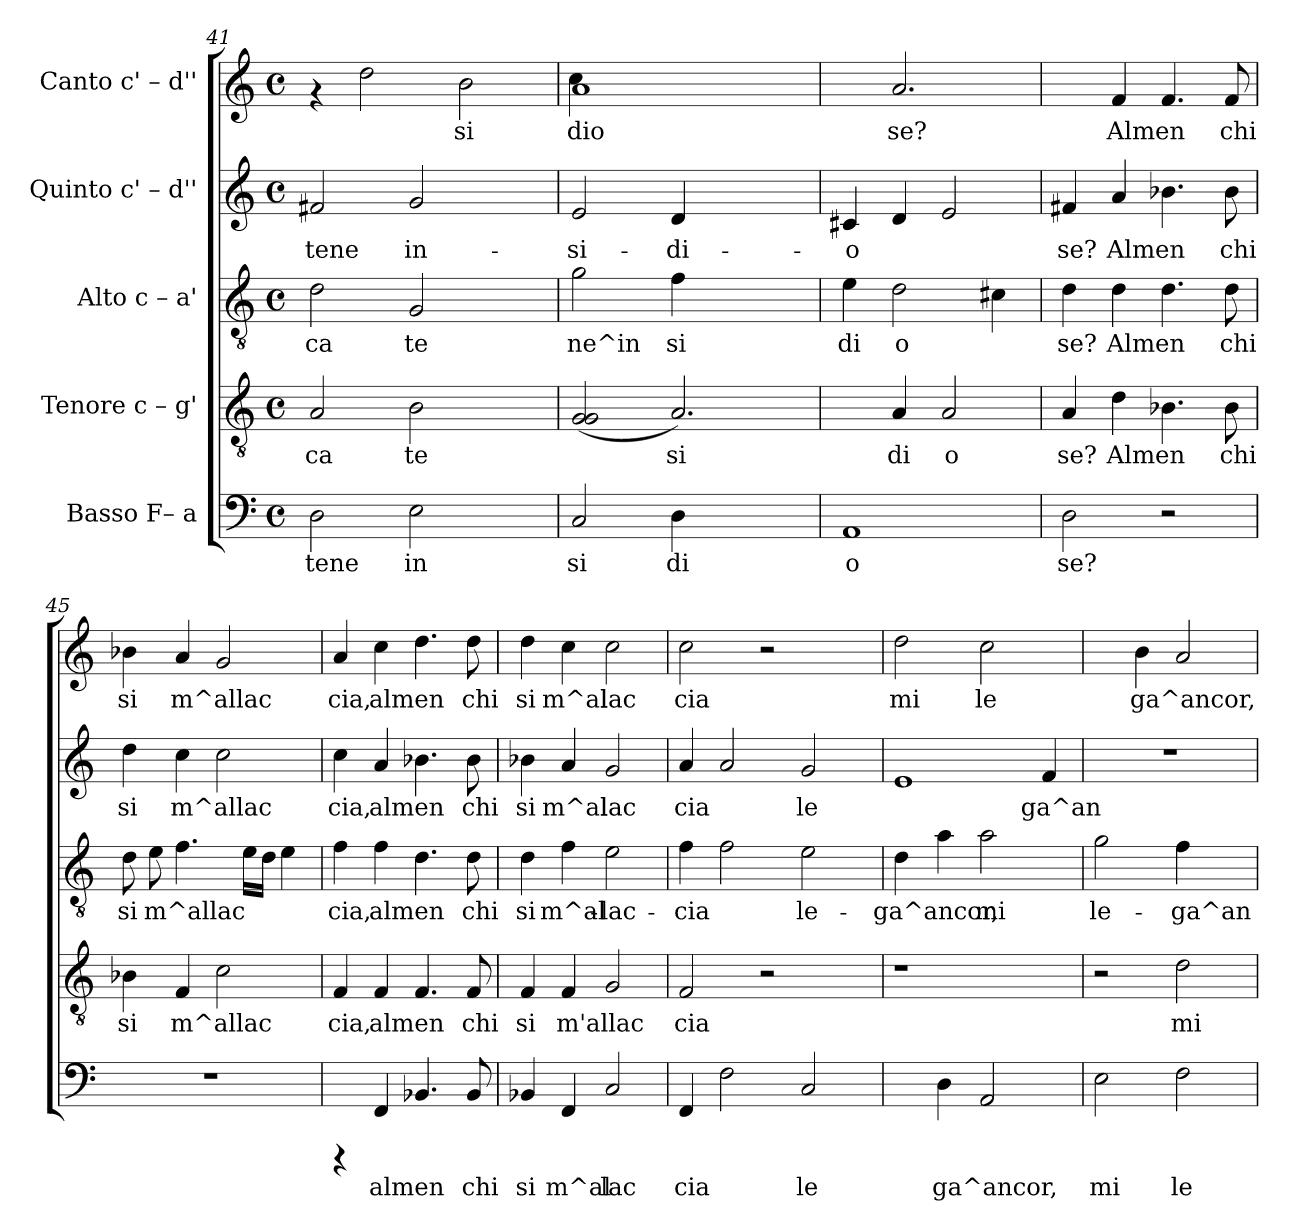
**kern	**text	**kern	**text	**kern	**text	**kern	**text	**kern	**text
*part5	*part5	*part4	*part4	*part3	*part3	*part2	*part2	*part1	*part1
*staff5	*staff5	*staff4	*staff4	*staff3	*staff3	*staff2	*staff2	*staff1	*staff1
*I"Basso  F– a	*	*I"Tenore  c – g'	*	*I"Alto  c – a'	*	*I"Quinto  c' – d''	*	*I"Canto  c' – d''	*
*clefF4	*	*clefGv2	*	*clefGv2	*	*clefG2	*	*clefG2	*
*k[]	*	*k[]	*	*k[]	*	*k[]	*	*k[]	*
*C:	*	*C:	*	*C:	*	*C:	*	*C:	*
*M4/4	*	*M4/4	*	*M4/4	*	*M4/4	*	*M4/4	*
*met(c)	*	*met(c)	*	*met(c)	*	*met(c)	*	*met(c)	*
=41	=41	=41	=41	=41	=41	=41	=41	=41	=41
!	!LO:LY:b:rj	!	!LO:LY:b:rj	!	!LO:LY:b:rj	!	!LO:LY:b:rj	!	!
2D\	tene	2A/	ca	2d\	ca	2f#X/	tene	4rf	.
.	.	.	.	.	.	.	.	2dd\	.
!	!LO:LY:b:rj	!	!LO:LY:b:rj	!	!LO:LY:b:rj	!	!LO:LY:b:rj	!	!
2E\	in	2B\	te	2G/	te	2g/	in-	.	.
!	!	!	!	!	!	!	!	!	!LO:LY:b:rj
.	.	.	.	.	.	.	.	2b\	-si
4ryy	.	4ryy	.	4ryy	.	4ryy	.	.	.
=42	=42	=42	=42	=42	=42	=42	=42	=42	=42
!	!LO:LY:b:rj	!	!	!	!LO:LY:b:rj	!	!LO:LY:b:rj	!	!LO:LY:b:rj
*	*	*	*	*	*	*	*	*^	*
2C/	si	(>2G/ 2G/	.	2g\	ne^in	2e/	-si-	1a	4cc\	dio
.	.	.	.	.	.	.	.	.	4ryy	.
!	!LO:LY:b:rj	!	!LO:LY:b:rj	!	!LO:LY:b:rj	!	!LO:LY:b:rj	!	!	!
4D\	di	2.A/)	si	4f\	si	4d/	-di-	.	2.ryy	.
2ryy	.	.	.	2ryy	.	2ryy	.	.	.	.
.	.	.	.	.	.	.	.	4ryy	.	.
*	*	*	*	*	*	*	*	*v	*v	*
=43	=43	=43	=43	=43	=43	=43	=43	=43	=43
!	!LO:LY:b:rj	!	!	!	!LO:LY:b:rj	!	!LO:LY:b:rj	!	!
1AA	o	4ryy	.	4e\	di	4c#X/	-o-	4ryy	.
!	!	!	!LO:LY:b:rj	!	!LO:LY:b:rj	!	!LO:LY:b:rj	!	!LO:LY:b:rj
.	.	4A/	di	2d\	o	4d/	--	2.a/	se?
!	!	!	!LO:LY:b:rj	!	!	!	!LO:LY:b:rj	!	!
.	.	2A/	o	.	.	2e/	--	.	.
!	!	!	!	!	!LO:LY:b:rj	!	!	!	!
.	.	.	.	4c#X\	.	.	.	.	.
=44	=44	=44	=44	=44	=44	=44	=44	=44	=44
!	!LO:LY:b:rj	!	!LO:LY:b:rj	!	!LO:LY:b:rj	!	!LO:LY:b:rj	!	!
2D\	se?	4A/	se?	4d\	se?	4f#X/	-se?	4ryy	.
!	!	!	!LO:LY:b:rj	!	!LO:LY:b:rj	!	!LO:LY:b:rj	!	!LO:LY:b:rj
.	.	4d\	Almen	4d\	Almen	4a/	Almen	4f/	Almen
!	!	!	!LO:LY:b:rj	!	!LO:LY:b:rj	!	!LO:LY:b:rj	!	!
2r	.	4.B-X\	.	4.d\	.	4.b-X\	.	4.f/	.
!	!	!	!LO:LY:b:rj	!	!LO:LY:b:rj	!	!LO:LY:b:rj	!	!LO:LY:b:rj
.	.	8B-\	chi	8d\	chi	8b-\	chi	8f/	chi
=45	=45	=45	=45	=45	=45	=45	=45	=45	=45
!	!	!	!LO:LY:b:rj	!	!LO:LY:b:rj	!	!LO:LY:b:rj	!	!LO:LY:b:rj
1r	.	4B-X\	si	8d\	si	4dd\	si	4b-X\	si
!	!	!	!	!	!LO:LY:b:rj	!	!	!	!
.	.	.	.	8e\	m^allac	.	.	.	.
!	!	!	!LO:LY:b:rj	!	!LO:LY:b:rj	!	!LO:LY:b:rj	!	!LO:LY:b:rj
.	.	4F/	m^allac	4.f\	.	4cc\	m^allac-	4a/	m^allac
!	!	!	!LO:LY:b:rj	!	!	!	!LO:LY:b:rj	!	!LO:LY:b:rj
.	.	2c\	.	.	.	2cc\	--	2g/	.
!	!	!	!	!	!LO:LY:b:rj	!	!	!	!
.	.	.	.	16e\L	.	.	.	.	.
!	!	!	!	!	!LO:LY:b:rj	!	!	!	!
.	.	.	.	16d\J	.	.	.	.	.
!	!	!	!	!	!LO:LY:b:rj	!	!	!	!
.	.	.	.	4e\	.	.	.	.	.
=46	=46	=46	=46	=46	=46	=46	=46	=46	=46
!	!	!	!LO:LY:b:rj	!	!LO:LY:b:rj	!	!LO:LY:b:rj	!	!LO:LY:b:rj
4rCCC	.	4F/	cia,	4f\	cia,	4cc\	-cia,	4a/	cia,
!	!LO:LY:b:rj	!	!LO:LY:b:rj	!	!LO:LY:b:rj	!	!LO:LY:b:rj	!	!LO:LY:b:rj
4FF/	almen	4F/	almen	4f\	almen	4a/	almen	4cc\	almen
!	!LO:LY:b:rj	!	!LO:LY:b:rj	!	!LO:LY:b:rj	!	!LO:LY:b:rj	!	!LO:LY:b:rj
4.BB-X/	.	4.F/	.	4.d\	.	4.b-X\	.	4.dd\	.
!	!LO:LY:b:rj	!	!LO:LY:b:rj	!	!LO:LY:b:rj	!	!LO:LY:b:rj	!	!LO:LY:b:rj
8BB-/	chi	8F/	chi	8d\	chi	8b-\	chi	8dd\	chi
!!LO:LB:g=z
=47	=47	=47	=47	=47	=47	=47	=47	=47	=47
!	!LO:LY:b:rj	!	!LO:LY:b:rj	!	!LO:LY:b:rj	!	!LO:LY:b:rj	!	!LO:LY:b:rj
4BB-/	si	4F/	si	4d\	si	4b-X\	si	4dd\	si
!	!LO:LY:b:rj	!	!LO:LY:b:rj	!	!LO:LY:b:rj	!	!LO:LY:b:rj	!	!LO:LY:b:rj
4FF/	m^al	4F/	m'allac	4f\	m^al-	4a/	m^al	4cc\	m^al
!	!LO:LY:b:rj	!	!LO:LY:b:rj	!	!LO:LY:b:rj	!	!LO:LY:b:rj	!	!LO:LY:b:rj
2C/	lac	2G/	.	2e\	-lac-	2g/	lac	2cc\	lac
=48	=48	=48	=48	=48	=48	=48	=48	=48	=48
!	!LO:LY:b:rj	!	!LO:LY:b:rj	!	!LO:LY:b:rj	!	!LO:LY:b:rj	!	!LO:LY:b:rj
4FF/	cia	2F/	cia	4f\	-cia	4a/	cia	2cc\	cia
2F\	.	.	.	2f\	.	2a/	.	.	.
.	.	2r	.	.	.	.	.	2r	.
!	!LO:LY:b:rj	!	!	!	!LO:LY:b:rj	!	!LO:LY:b:rj	!	!
2C/	le	.	.	2e\	le-	2g/	le	.	.
.	.	4ryy	.	.	.	.	.	4ryy	.
=49	=49	=49	=49	=49	=49	=49	=49	=49	=49
!	!	!	!	!	!LO:LY:b:rj	!	!	!	!LO:LY:b:rj
4ryy	.	1r	.	4d\	-ga^ancor,	1e	.	2dd\	mi
!	!LO:LY:b:rj	!	!	!	!LO:LY:b:rj	!	!	!	!
4D\	ga^ancor,	.	.	4a\	.	.	.	.	.
!	!LO:LY:b:rj	!	!	!	!LO:LY:b:rj	!	!	!	!LO:LY:b:rj
2AA/	.	.	.	2a\	mi	.	.	2cc\	le
!	!	!	!	!	!	!	!LO:LY:b:rj	!	!
4ryy	.	4ryy	.	4ryy	.	4f/	ga^an	4ryy	.
=50	=50	=50	=50	=50	=50	=50	=50	=50	=50
!	!LO:LY:b:rj	!	!	!	!LO:LY:b:rj	!	!	!	!
2E\	mi	2r	.	2g\	le-	1r	.	4ryy	.
!	!	!	!	!	!	!	!	!	!LO:LY:b:rj
.	.	.	.	.	.	.	.	4b\	ga^ancor,
!	!LO:LY:b:rj	!	!LO:LY:b:rj	!	!LO:LY:b:rj	!	!	!	!LO:LY:b:rj
2F\	le	2d\	mi	4f\	-ga^an-	.	.	2a/	.
.	.	.	.	4ryy	.	.	.	.	.
=	=	=	=	=	=	=	=	=	=
*-	*-	*-	*-	*-	*-	*-	*-	*-	*-
